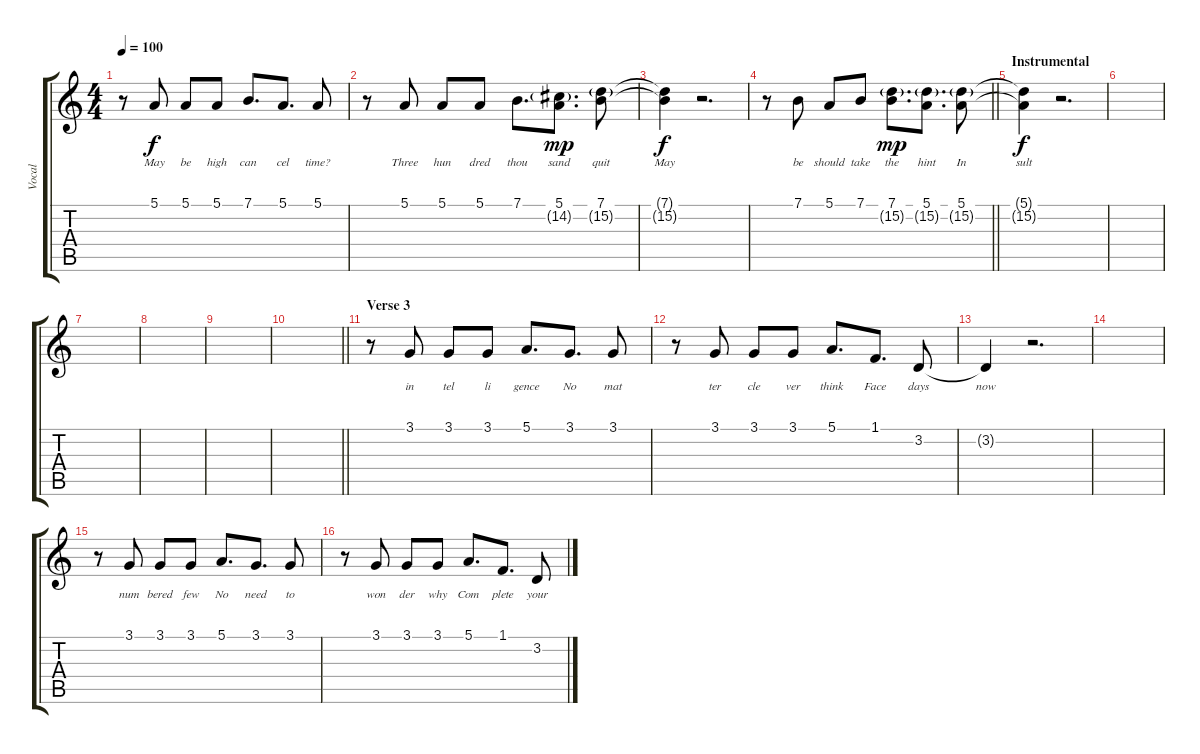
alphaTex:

\track ("Vocal" "Vocal") {instrument acousticgrandpiano}
\staff {score tabs}
\tuning (E4 B3 G3 D3 A2 E2) {hide}
\ts (4 4)
\tempo 100
\clef g2
\ks c
r.8{dy f} 5.1.8{lyrics (0 "May") lyrics (1 "") lyrics (2 "") lyrics (3 "") lyrics (4 "")} 5.1.8{lyrics (0 "be") lyrics (1 "") lyrics (2 "") lyrics (3 "") lyrics (4 "")} 5.1.8{lyrics (0 "high") lyrics (1 "") lyrics (2 "") lyrics (3 "") lyrics (4 "")} 7.1.8{d lyrics (0 "can") lyrics (1 "") lyrics (2 "") lyrics (3 "") lyrics (4 "")} 5.1.8{d lyrics (0 "cel") lyrics (1 "") lyrics (2 "") lyrics (3 "") lyrics (4 "")} 5.1.8{lyrics (0 "time?") lyrics (1 "") lyrics (2 "") lyrics (3 "") lyrics (4 "")} |
r.8 5.1.8{lyrics (0 "Three") lyrics (1 "") lyrics (2 "") lyrics (3 "") lyrics (4 "")} 5.1.8{lyrics (0 "hun") lyrics (1 "") lyrics (2 "") lyrics (3 "") lyrics (4 "")} 5.1.8{lyrics (0 "dred") lyrics (1 "") lyrics (2 "") lyrics (3 "") lyrics (4 "")} 7.1.8{d lyrics (0 "thou") lyrics (1 "") lyrics (2 "") lyrics (3 "") lyrics (4 "")} (5.1 14.2{g}).8{d lyrics (0 "sand") lyrics (1 "") lyrics (2 "") lyrics (3 "") lyrics (4 "") dy mp} (7.1 15.2{g}).8{lyrics (0 "quit") lyrics (1 "") lyrics (2 "") lyrics (3 "") lyrics (4 "")} |
(7.1{t} 15.2{t}).4{lyrics (0 "May") lyrics (1 "") lyrics (2 "") lyrics (3 "") lyrics (4 "") dy f} r.2{d} |
\barLineRight lightlight
r.8 7.1.8{lyrics (0 "be") lyrics (1 "") lyrics (2 "") lyrics (3 "") lyrics (4 "")} 5.1.8{lyrics (0 "should") lyrics (1 "") lyrics (2 "") lyrics (3 "") lyrics (4 "")} 7.1.8{lyrics (0 "take") lyrics (1 "") lyrics (2 "") lyrics (3 "") lyrics (4 "")} (7.1 15.2{g}).8{d lyrics (0 "the") lyrics (1 "") lyrics (2 "") lyrics (3 "") lyrics (4 "") dy mp} (5.1 15.2{g}).8{d lyrics (0 "hint") lyrics (1 "") lyrics (2 "") lyrics (3 "") lyrics (4 "")} (5.1 15.2{g}).8{lyrics (0 "In") lyrics (1 "") lyrics (2 "") lyrics (3 "") lyrics (4 "")} |
\section ("" "Instrumental")
(5.1{t} 15.2{t}).4{lyrics (0 "sult") lyrics (1 "") lyrics (2 "") lyrics (3 "") lyrics (4 "") dy f} r.2{d} |
|
|
|
|
\barLineRight lightlight
|
\section ("" "Verse 3")
r.8 3.1.8{lyrics (0 "in") lyrics (1 "") lyrics (2 "") lyrics (3 "") lyrics (4 "")} 3.1.8{lyrics (0 "tel") lyrics (1 "") lyrics (2 "") lyrics (3 "") lyrics (4 "")} 3.1.8{lyrics (0 "li") lyrics (1 "") lyrics (2 "") lyrics (3 "") lyrics (4 "")} 5.1.8{d lyrics (0 "gence") lyrics (1 "") lyrics (2 "") lyrics (3 "") lyrics (4 "")} 3.1.8{d lyrics (0 "No") lyrics (1 "") lyrics (2 "") lyrics (3 "") lyrics (4 "")} 3.1.8{lyrics (0 "mat") lyrics (1 "") lyrics (2 "") lyrics (3 "") lyrics (4 "")} |
r.8 3.1.8{lyrics (0 "ter") lyrics (1 "") lyrics (2 "") lyrics (3 "") lyrics (4 "")} 3.1.8{lyrics (0 "cle") lyrics (1 "") lyrics (2 "") lyrics (3 "") lyrics (4 "")} 3.1.8{lyrics (0 "ver") lyrics (1 "") lyrics (2 "") lyrics (3 "") lyrics (4 "")} 5.1.8{d lyrics (0 "think") lyrics (1 "") lyrics (2 "") lyrics (3 "") lyrics (4 "")} 1.1.8{d lyrics (0 "Face") lyrics (1 "") lyrics (2 "") lyrics (3 "") lyrics (4 "")} 3.2.8{lyrics (0 "days") lyrics (1 "") lyrics (2 "") lyrics (3 "") lyrics (4 "")} |
3.2{t}.4{lyrics (0 "now") lyrics (1 "") lyrics (2 "") lyrics (3 "") lyrics (4 "")} r.2{d} |
|
r.8 3.1.8{lyrics (0 "num") lyrics (1 "") lyrics (2 "") lyrics (3 "") lyrics (4 "")} 3.1.8{lyrics (0 "bered") lyrics (1 "") lyrics (2 "") lyrics (3 "") lyrics (4 "")} 3.1.8{lyrics (0 "few") lyrics (1 "") lyrics (2 "") lyrics (3 "") lyrics (4 "")} 5.1.8{d lyrics (0 "No") lyrics (1 "") lyrics (2 "") lyrics (3 "") lyrics (4 "")} 3.1.8{d lyrics (0 "need") lyrics (1 "") lyrics (2 "") lyrics (3 "") lyrics (4 "")} 3.1.8{lyrics (0 "to") lyrics (1 "") lyrics (2 "") lyrics (3 "") lyrics (4 "")} |
r.8 3.1.8{lyrics (0 "won") lyrics (1 "") lyrics (2 "") lyrics (3 "") lyrics (4 "")} 3.1.8{lyrics (0 "der") lyrics (1 "") lyrics (2 "") lyrics (3 "") lyrics (4 "")} 3.1.8{lyrics (0 "why") lyrics (1 "") lyrics (2 "") lyrics (3 "") lyrics (4 "")} 5.1.8{d lyrics (0 "Com") lyrics (1 "") lyrics (2 "") lyrics (3 "") lyrics (4 "")} 1.1.8{d lyrics (0 "plete") lyrics (1 "") lyrics (2 "") lyrics (3 "") lyrics (4 "")} 3.2.8{lyrics (0 "your") lyrics (1 "") lyrics (2 "") lyrics (3 "") lyrics (4 "")}
